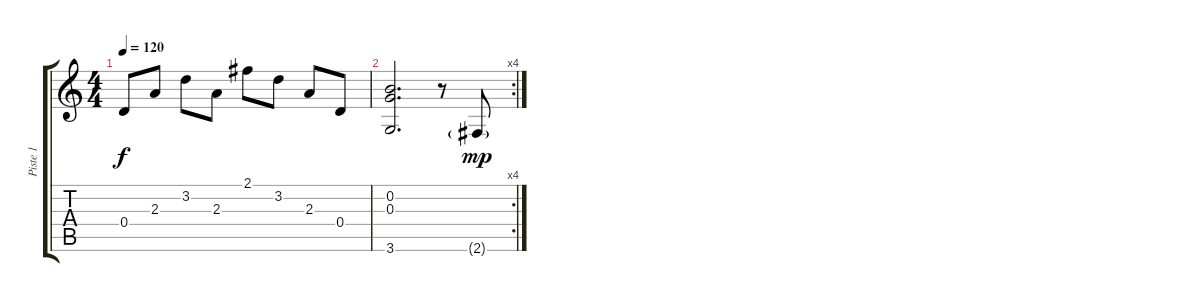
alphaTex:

\track ("Piste 1" "Piste 1") {instrument acousticguitarsteel}
\staff {score tabs}
\tuning (E4 B3 G3 D3 A2 E2) {hide}
\ts (4 4)
\tempo 120
\clef g2
\ks c
0.4.8{dy f} 2.3.8 3.2.8 2.3.8 2.1.8 3.2.8 2.3.8 0.4.8 |
\rc 4
(0.2 0.3 3.6).2{d} r.8 2.6{g}.8{dy mp}
